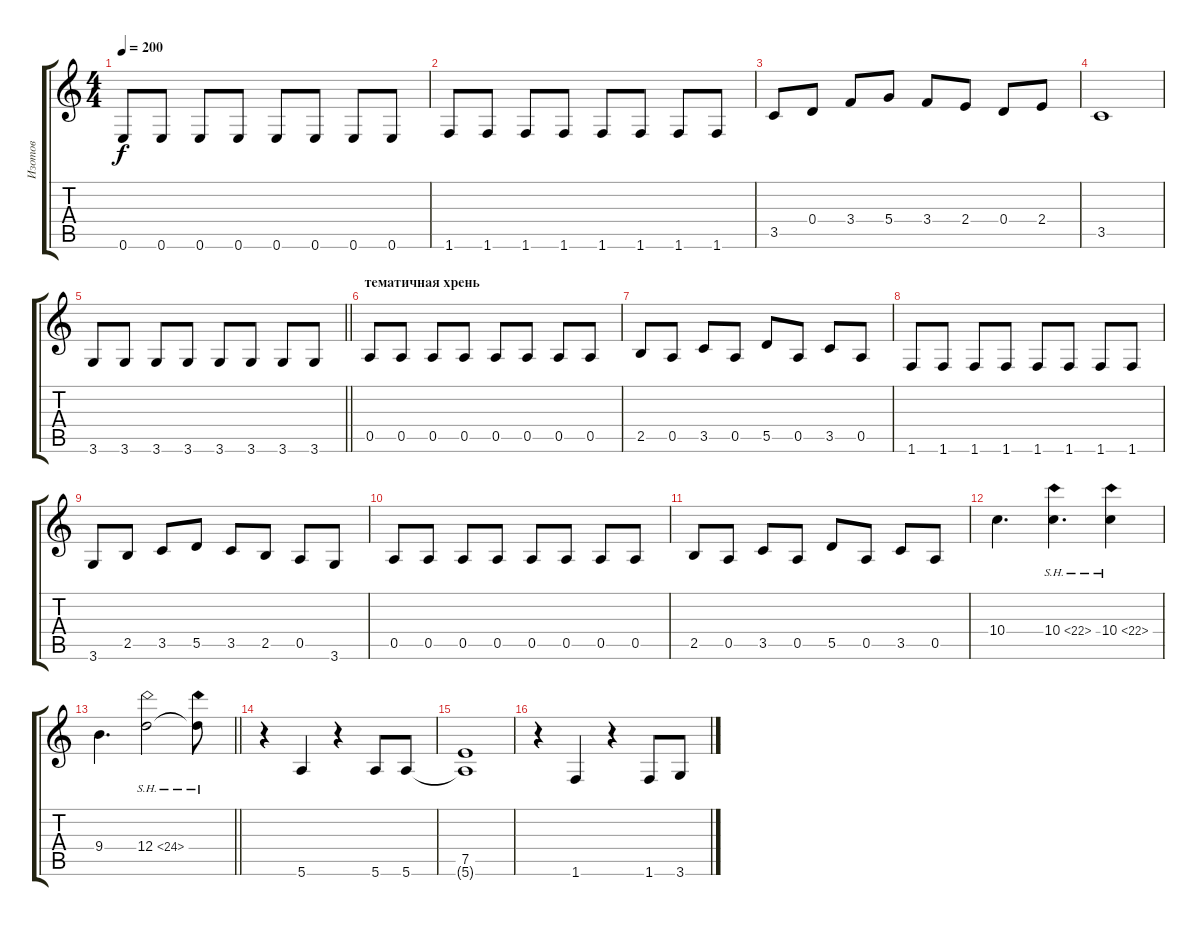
\track ("Изотов" "Изотов") {instrument electricbasspick}
\staff {score tabs}
\tuning (E4 B3 G3 D3 A2 E2) {hide}
\ts (4 4)
\tempo 200
\clef g2
\ks c
0.6.8{dy f} 0.6.8 0.6.8 0.6.8 0.6.8 0.6.8 0.6.8 0.6.8 |
1.6.8 1.6.8 1.6.8 1.6.8 1.6.8 1.6.8 1.6.8 1.6.8 |
3.5.8 0.4.8 3.4.8 5.4.8 3.4.8 2.4.8 0.4.8 2.4.8 |
3.5.1 |
\barLineRight lightlight
3.6.8 3.6.8 3.6.8 3.6.8 3.6.8 3.6.8 3.6.8 3.6.8 |
\section ("" "тематичная хрень")
0.5.8 0.5.8 0.5.8 0.5.8 0.5.8 0.5.8 0.5.8 0.5.8 |
2.5.8 0.5.8 3.5.8 0.5.8 5.5.8 0.5.8 3.5.8 0.5.8 |
1.6.8 1.6.8 1.6.8 1.6.8 1.6.8 1.6.8 1.6.8 1.6.8 |
3.6.8 2.5.8 3.5.8 5.5.8 3.5.8 2.5.8 0.5.8 3.6.8 |
0.5.8 0.5.8 0.5.8 0.5.8 0.5.8 0.5.8 0.5.8 0.5.8 |
2.5.8 0.5.8 3.5.8 0.5.8 5.5.8 0.5.8 3.5.8 0.5.8 |
10.4.4{d} 10.4{sh 12}.4{d} 10.4{sh 12}.4 |
\barLineRight lightlight
9.4.4{d} 12.4{sh 12}.2 12.4{sh 12 t}.8 |
r.4 5.6.4 r.4 5.6.8 5.6.8 |
(7.5 5.6{t}).1 |
r.4 1.6.4 r.4 1.6.8 3.6.8
